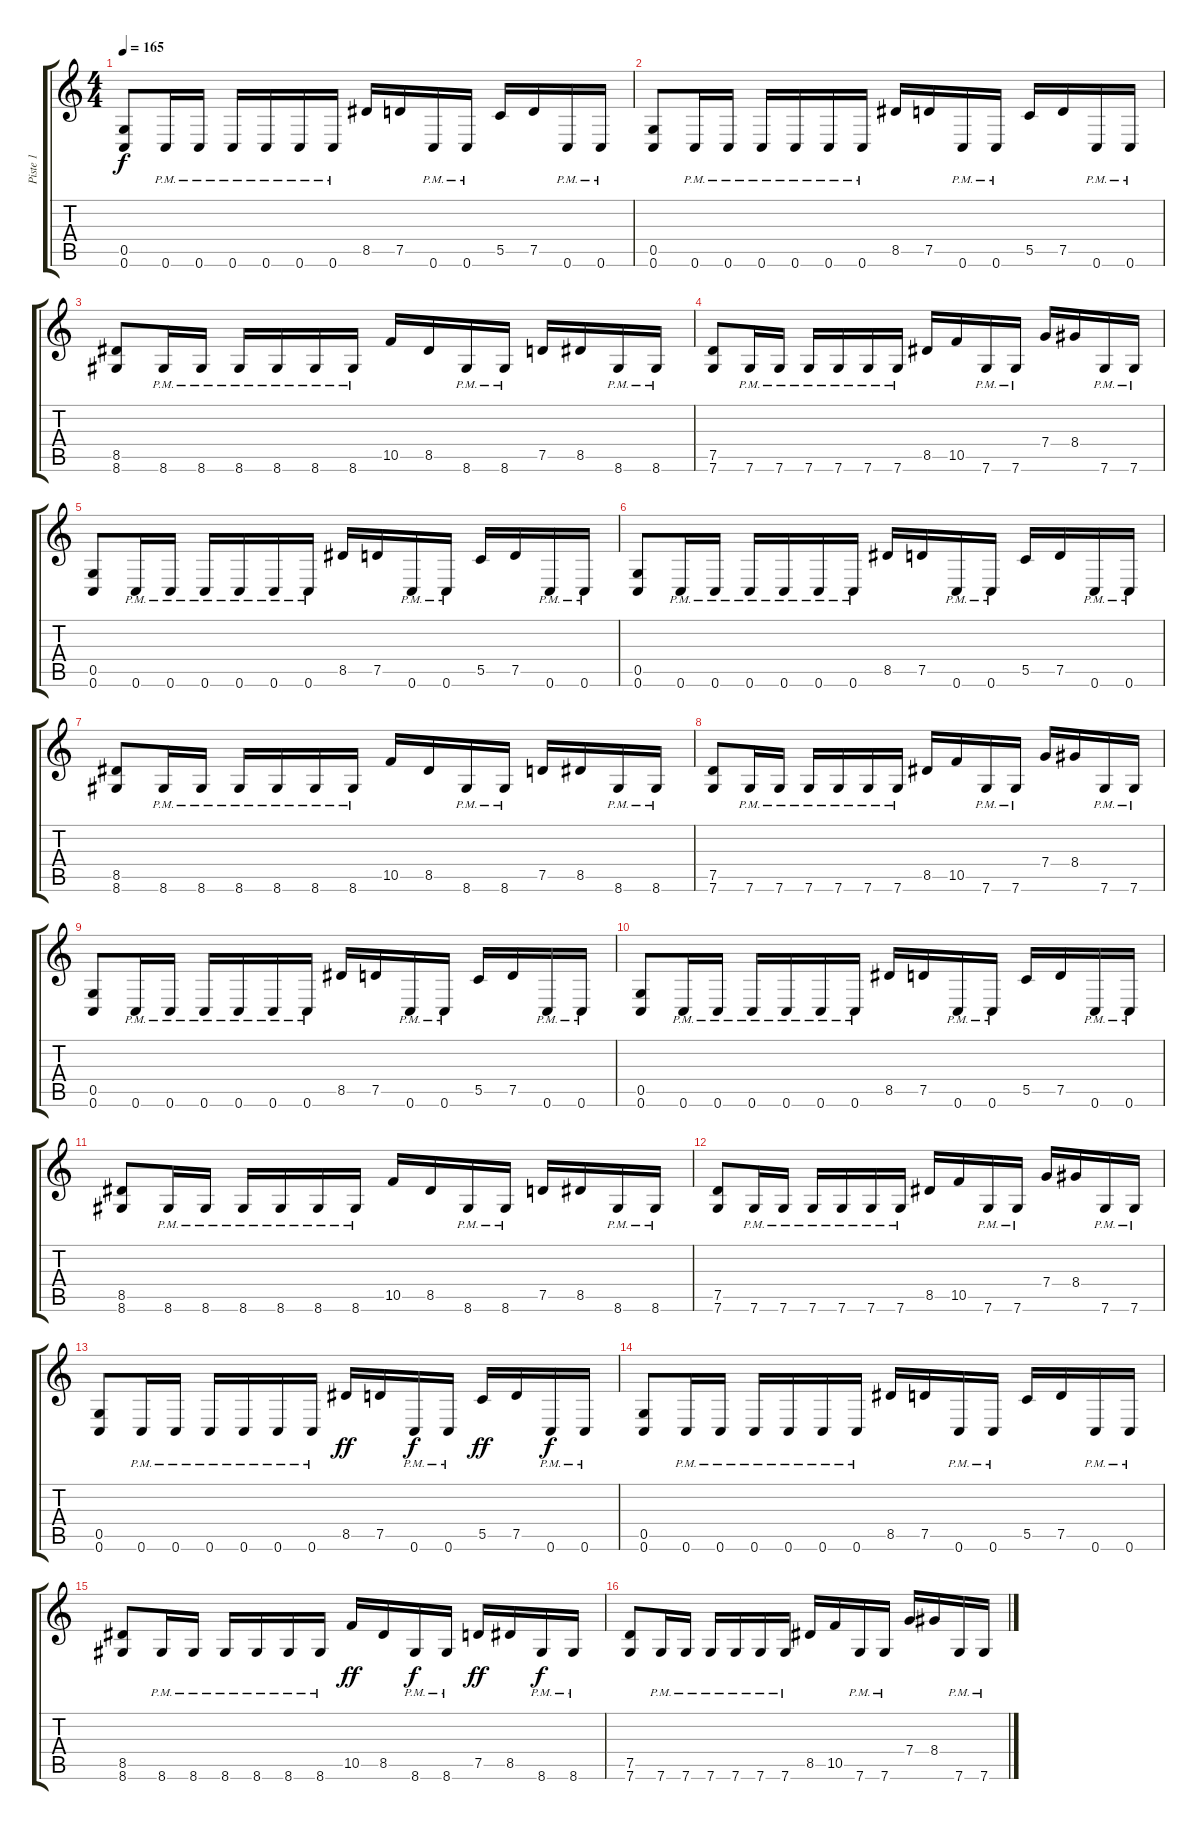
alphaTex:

\track ("Piste 1" "Piste 1") {instrument distortionguitar}
\staff {score tabs}
\tuning (D4 A3 F3 C3 G2 C2) {hide}
\ts (4 4)
\tempo 165
\clef g2
\ks c
(0.5 0.6).8{dy f instrument distortionguitar} 0.6{pm}.16 0.6{pm}.16 0.6{pm}.16 0.6{pm}.16 0.6{pm}.16 0.6{pm}.16 8.5.16 7.5.16 0.6{pm}.16 0.6{pm}.16 5.5.16 7.5.16 0.6{pm}.16 0.6{pm}.16 |
(0.5 0.6).8 0.6{pm}.16 0.6{pm}.16 0.6{pm}.16 0.6{pm}.16 0.6{pm}.16 0.6{pm}.16 8.5.16 7.5.16 0.6{pm}.16 0.6{pm}.16 5.5.16 7.5.16 0.6{pm}.16 0.6{pm}.16 |
(8.5 8.6).8 8.6{pm}.16 8.6{pm}.16 8.6{pm}.16 8.6{pm}.16 8.6{pm}.16 8.6{pm}.16 10.5.16 8.5.16 8.6{pm}.16 8.6{pm}.16 7.5.16 8.5.16 8.6{pm}.16 8.6{pm}.16 |
(7.5 7.6).8 7.6{pm}.16 7.6{pm}.16 7.6{pm}.16 7.6{pm}.16 7.6{pm}.16 7.6{pm}.16 8.5.16 10.5.16 7.6{pm}.16 7.6{pm}.16 7.4.16 8.4.16 7.6{pm}.16 7.6{pm}.16 |
(0.5 0.6).8 0.6{pm}.16 0.6{pm}.16 0.6{pm}.16 0.6{pm}.16 0.6{pm}.16 0.6{pm}.16 8.5.16 7.5.16 0.6{pm}.16 0.6{pm}.16 5.5.16 7.5.16 0.6{pm}.16 0.6{pm}.16 |
(0.5 0.6).8 0.6{pm}.16 0.6{pm}.16 0.6{pm}.16 0.6{pm}.16 0.6{pm}.16 0.6{pm}.16 8.5.16 7.5.16 0.6{pm}.16 0.6{pm}.16 5.5.16 7.5.16 0.6{pm}.16 0.6{pm}.16 |
(8.5 8.6).8 8.6{pm}.16 8.6{pm}.16 8.6{pm}.16 8.6{pm}.16 8.6{pm}.16 8.6{pm}.16 10.5.16 8.5.16 8.6{pm}.16 8.6{pm}.16 7.5.16 8.5.16 8.6{pm}.16 8.6{pm}.16 |
(7.5 7.6).8 7.6{pm}.16 7.6{pm}.16 7.6{pm}.16 7.6{pm}.16 7.6{pm}.16 7.6{pm}.16 8.5.16 10.5.16 7.6{pm}.16 7.6{pm}.16 7.4.16 8.4.16 7.6{pm}.16 7.6{pm}.16 |
(0.5 0.6).8 0.6{pm}.16 0.6{pm}.16 0.6{pm}.16 0.6{pm}.16 0.6{pm}.16 0.6{pm}.16 8.5.16 7.5.16 0.6{pm}.16 0.6{pm}.16 5.5.16 7.5.16 0.6{pm}.16 0.6{pm}.16 |
(0.5 0.6).8 0.6{pm}.16 0.6{pm}.16 0.6{pm}.16 0.6{pm}.16 0.6{pm}.16 0.6{pm}.16 8.5.16 7.5.16 0.6{pm}.16 0.6{pm}.16 5.5.16 7.5.16 0.6{pm}.16 0.6{pm}.16 |
(8.5 8.6).8 8.6{pm}.16 8.6{pm}.16 8.6{pm}.16 8.6{pm}.16 8.6{pm}.16 8.6{pm}.16 10.5.16 8.5.16 8.6{pm}.16 8.6{pm}.16 7.5.16 8.5.16 8.6{pm}.16 8.6{pm}.16 |
(7.5 7.6).8 7.6{pm}.16 7.6{pm}.16 7.6{pm}.16 7.6{pm}.16 7.6{pm}.16 7.6{pm}.16 8.5.16 10.5.16 7.6{pm}.16 7.6{pm}.16 7.4.16 8.4.16 7.6{pm}.16 7.6{pm}.16 |
(0.5 0.6).8 0.6{pm}.16 0.6{pm}.16 0.6{pm}.16 0.6{pm}.16 0.6{pm}.16 0.6{pm}.16 8.5.16{dy ff} 7.5.16 0.6{pm}.16{dy f} 0.6{pm}.16 5.5.16{dy ff} 7.5.16 0.6{pm}.16{dy f} 0.6{pm}.16 |
(0.5 0.6).8 0.6{pm}.16 0.6{pm}.16 0.6{pm}.16 0.6{pm}.16 0.6{pm}.16 0.6{pm}.16 8.5.16 7.5.16 0.6{pm}.16 0.6{pm}.16 5.5.16 7.5.16 0.6{pm}.16 0.6{pm}.16 |
(8.5 8.6).8 8.6{pm}.16 8.6{pm}.16 8.6{pm}.16 8.6{pm}.16 8.6{pm}.16 8.6{pm}.16 10.5.16{dy ff} 8.5.16 8.6{pm}.16{dy f} 8.6{pm}.16 7.5.16{dy ff} 8.5.16 8.6{pm}.16{dy f} 8.6{pm}.16 |
(7.5 7.6).8 7.6{pm}.16 7.6{pm}.16 7.6{pm}.16 7.6{pm}.16 7.6{pm}.16 7.6{pm}.16 8.5.16 10.5.16 7.6{pm}.16 7.6{pm}.16 7.4.16 8.4.16 7.6{pm}.16 7.6{pm}.16
